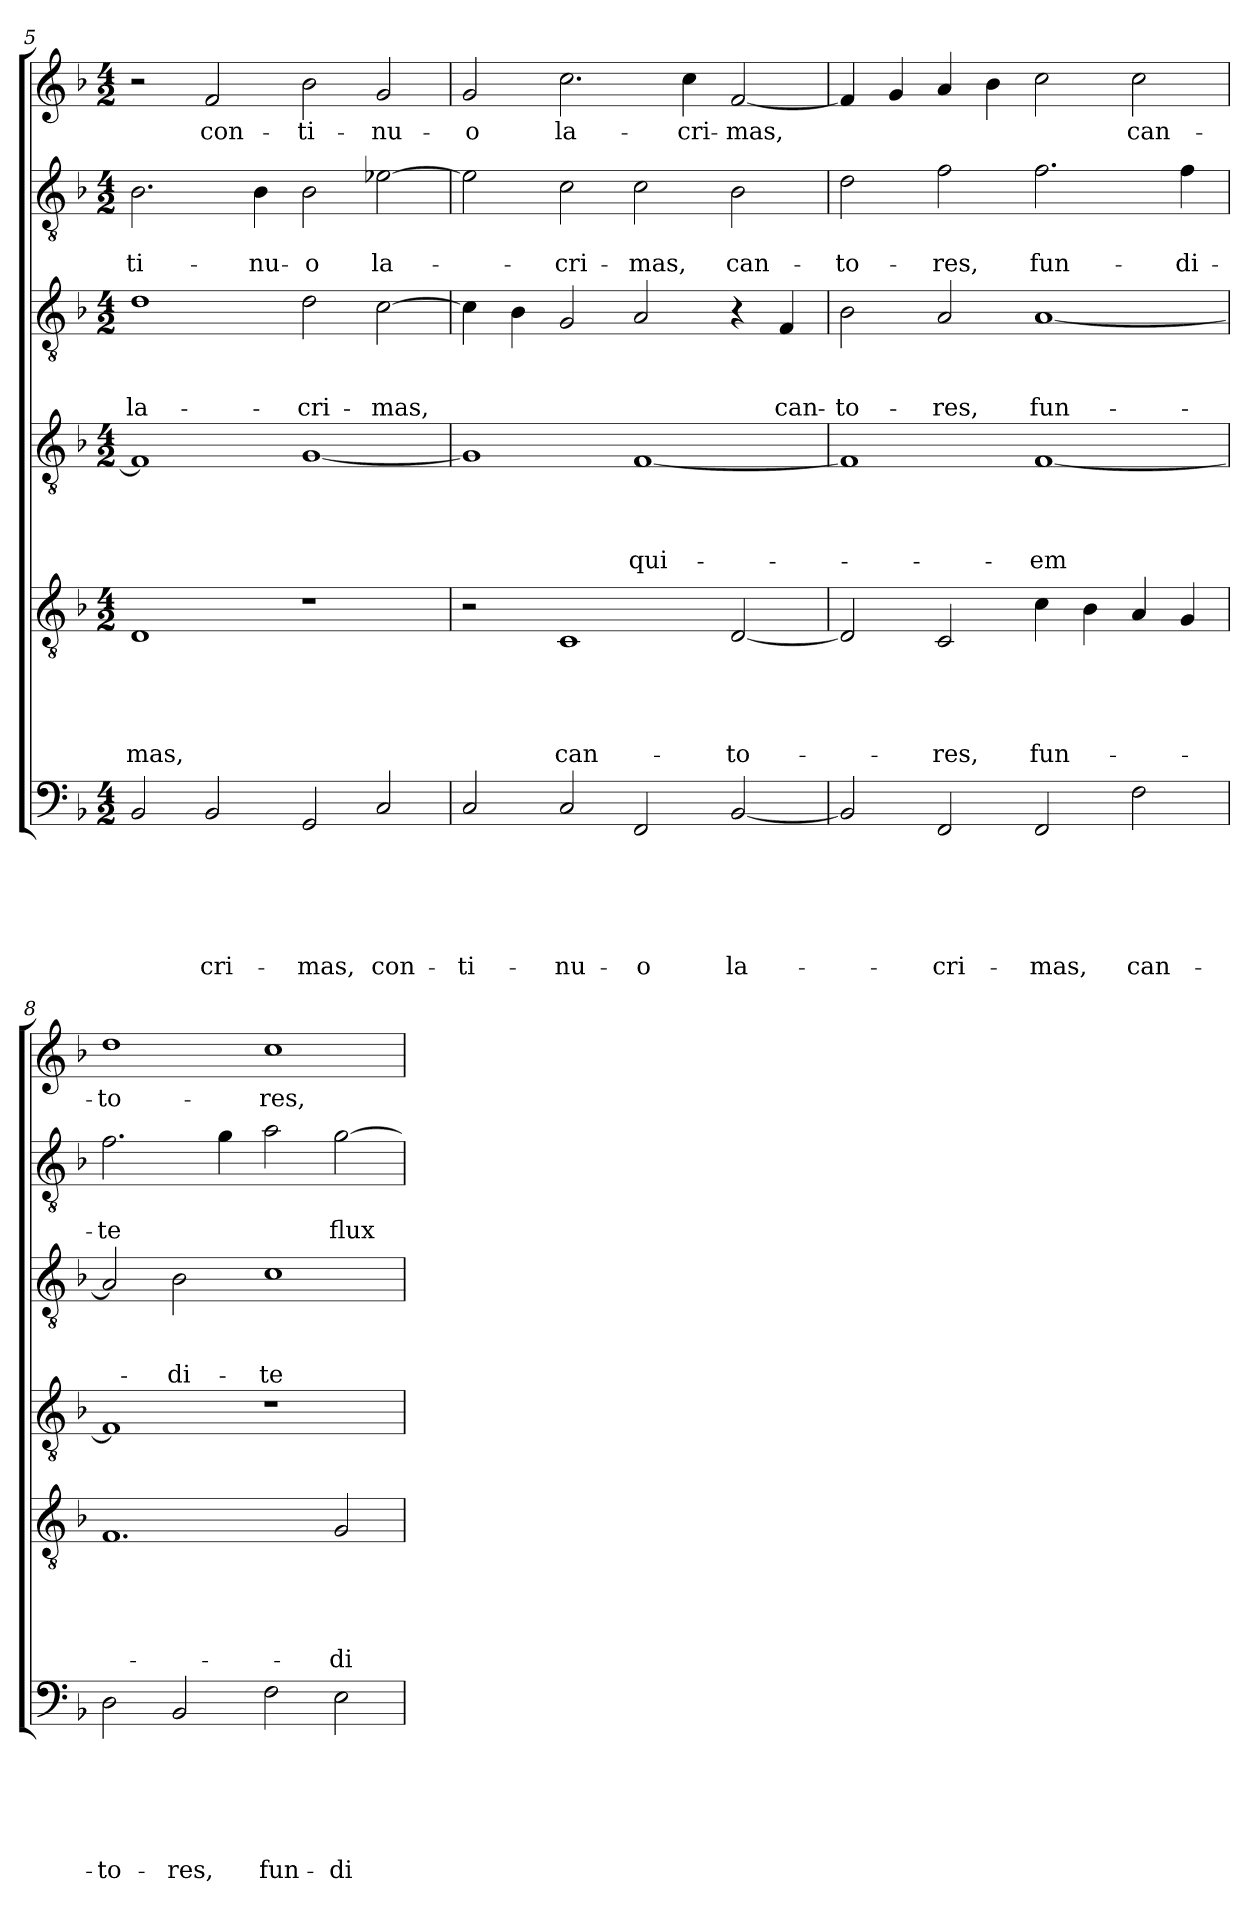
**kern	**text	**text	**text	**text	**text	**text	**kern	**text	**text	**text	**text	**text	**kern	**text	**text	**text	**text	**kern	**text	**text	**text	**kern	**text	**text	**kern	**text
*part6	*part6	*part6	*part6	*part6	*part6	*part6	*part5	*part5	*part5	*part5	*part5	*part5	*part4	*part4	*part4	*part4	*part4	*part3	*part3	*part3	*part3	*part2	*part2	*part2	*part1	*part1
*staff6	*staff6	*staff6	*staff6	*staff6	*staff6	*staff6	*staff5	*staff5	*staff5	*staff5	*staff5	*staff5	*staff4	*staff4	*staff4	*staff4	*staff4	*staff3	*staff3	*staff3	*staff3	*staff2	*staff2	*staff2	*staff1	*staff1
*clefF4	*	*	*	*	*	*	*clefGv2	*	*	*	*	*	*clefGv2	*	*	*	*	*clefGv2	*	*	*	*clefGv2	*	*	*clefG2	*
*k[b-]	*	*	*	*	*	*	*k[b-]	*	*	*	*	*	*k[b-]	*	*	*	*	*k[b-]	*	*	*	*k[b-]	*	*	*k[b-]	*
*F:	*	*	*	*	*	*	*F:	*	*	*	*	*	*F:	*	*	*	*	*F:	*	*	*	*F:	*	*	*F:	*
*M4/2	*	*	*	*	*	*	*M4/2	*	*	*	*	*	*M4/2	*	*	*	*	*M4/2	*	*	*	*M4/2	*	*	*M4/2	*
=5	=5	=5	=5	=5	=5	=5	=5	=5	=5	=5	=5	=5	=5	=5	=5	=5	=5	=5	=5	=5	=5	=5	=5	=5	=5	=5
!	!	!	!	!	!	!	!	!	!	!	!	!LO:LY:b	!	!	!	!	!	!	!	!	!LO:LY:b	!	!	!LO:LY:b	!	!
2BB-/	.	.	.	.	.	.	1D	.	.	.	.	-mas,	1F]	.	.	.	.	1d	.	.	la-	2.B-\	.	-ti-	2r	.
!	!	!	!	!	!	!LO:LY:b	!	!	!	!	!	!	!	!	!	!	!	!	!	!	!	!	!	!	!	!LO:LY:b
2BB-/	.	.	.	.	.	-cri-	.	.	.	.	.	.	.	.	.	.	.	.	.	.	.	.	.	.	2f/	con-
!	!	!	!	!	!	!	!	!	!	!	!	!	!	!	!	!	!	!	!	!	!	!	!	!LO:LY:b	!	!
.	.	.	.	.	.	.	.	.	.	.	.	.	.	.	.	.	.	.	.	.	.	4B-\	.	-nu-	.	.
!	!	!	!	!	!	!LO:LY:b	!	!	!	!	!	!	!	!	!	!	!	!	!	!	!LO:LY:b	!	!	!LO:LY:b	!	!LO:LY:b
2GG/	.	.	.	.	.	-mas,	1r	.	.	.	.	.	[1G	.	.	.	.	2d\	.	.	-cri-	2B-\	.	-o	2b-\	-ti-
!	!	!	!	!	!	!LO:LY:b	!	!	!	!	!	!	!	!	!	!	!	!	!	!	!LO:LY:b	!	!	!LO:LY:b	!	!LO:LY:b
2C/	.	.	.	.	.	con-	.	.	.	.	.	.	.	.	.	.	.	[2c\	.	.	-mas,	[2e-X\	.	la-	2g/	-nu-
=6	=6	=6	=6	=6	=6	=6	=6	=6	=6	=6	=6	=6	=6	=6	=6	=6	=6	=6	=6	=6	=6	=6	=6	=6	=6	=6
!	!	!	!	!	!	!LO:LY:b	!	!	!	!	!	!	!	!	!	!	!	!	!	!	!	!	!	!	!	!LO:LY:b
2C/	.	.	.	.	.	-ti-	2r	.	.	.	.	.	1G]	.	.	.	.	4c\]	.	.	.	2e-\]	.	.	2g/	-o
.	.	.	.	.	.	.	.	.	.	.	.	.	.	.	.	.	.	4B-\	.	.	.	.	.	.	.	.
!	!	!	!	!	!	!LO:LY:b	!	!	!	!	!	!LO:LY:b	!	!	!	!	!	!	!	!	!	!	!	!LO:LY:b	!	!LO:LY:b
2C/	.	.	.	.	.	-nu-	1C	.	.	.	.	can-	.	.	.	.	.	2G/	.	.	.	2c\	.	-cri-	2.cc\	la-
!	!	!	!	!	!	!LO:LY:b	!	!	!	!	!	!	!	!	!	!	!LO:LY:b	!	!	!	!	!	!	!LO:LY:b	!	!
2FF/	.	.	.	.	.	-o	.	.	.	.	.	.	[1F	.	.	.	-qui-	2A/	.	.	.	2c\	.	-mas,	.	.
!	!	!	!	!	!	!	!	!	!	!	!	!	!	!	!	!	!	!	!	!	!	!	!	!	!	!LO:LY:b
.	.	.	.	.	.	.	.	.	.	.	.	.	.	.	.	.	.	.	.	.	.	.	.	.	4cc\	-cri-
!	!	!	!	!	!	!LO:LY:b	!	!	!	!	!	!LO:LY:b	!	!	!	!	!	!	!	!	!	!	!	!LO:LY:b	!	!LO:LY:b
[2BB-/	.	.	.	.	.	la-	[2D/	.	.	.	.	-to-	.	.	.	.	.	4r	.	.	.	2B-\	.	can-	[2f/	-mas,
!	!	!	!	!	!	!	!	!	!	!	!	!	!	!	!	!	!	!	!	!	!LO:LY:b	!	!	!	!	!
.	.	.	.	.	.	.	.	.	.	.	.	.	.	.	.	.	.	4F/	.	.	can-	.	.	.	.	.
!!LO:LB:g=z
=7	=7	=7	=7	=7	=7	=7	=7	=7	=7	=7	=7	=7	=7	=7	=7	=7	=7	=7	=7	=7	=7	=7	=7	=7	=7	=7
!	!	!	!	!	!	!	!	!	!	!	!	!	!	!	!	!	!	!	!	!	!LO:LY:b	!	!	!LO:LY:b	!	!
2BB-/]	.	.	.	.	.	.	2D/]	.	.	.	.	.	1F]	.	.	.	.	2B-\	.	.	-to-	2d\	.	-to-	4f/]	.
.	.	.	.	.	.	.	.	.	.	.	.	.	.	.	.	.	.	.	.	.	.	.	.	.	4g/	.
!	!	!	!	!	!	!LO:LY:b	!	!	!	!	!	!LO:LY:b	!	!	!	!	!	!	!	!	!LO:LY:b	!	!	!LO:LY:b	!	!
2FF/	.	.	.	.	.	-cri-	2C/	.	.	.	.	-res,	.	.	.	.	.	2A/	.	.	-res,	2f\	.	-res,	4a/	.
.	.	.	.	.	.	.	.	.	.	.	.	.	.	.	.	.	.	.	.	.	.	.	.	.	4b-\	.
!	!	!	!	!	!	!LO:LY:b	!	!	!	!	!	!LO:LY:b	!	!	!	!	!LO:LY:b	!	!	!	!LO:LY:b	!	!	!LO:LY:b	!	!
2FF/	.	.	.	.	.	-mas,	4c\	.	.	.	.	fun-	[1F	.	.	.	-em	[1A	.	.	fun-	2.f\	.	fun-	2cc\	.
.	.	.	.	.	.	.	4B-\	.	.	.	.	.	.	.	.	.	.	.	.	.	.	.	.	.	.	.
!	!	!	!	!	!	!LO:LY:b	!	!	!	!	!	!	!	!	!	!	!	!	!	!	!	!	!	!	!	!LO:LY:b
2F\	.	.	.	.	.	can-	4A/	.	.	.	.	.	.	.	.	.	.	.	.	.	.	.	.	.	2cc\	can-
!	!	!	!	!	!	!	!	!	!	!	!	!	!	!	!	!	!	!	!	!	!	!	!	!LO:LY:b	!	!
.	.	.	.	.	.	.	4G/	.	.	.	.	.	.	.	.	.	.	.	.	.	.	4f\	.	-di-	.	.
=8	=8	=8	=8	=8	=8	=8	=8	=8	=8	=8	=8	=8	=8	=8	=8	=8	=8	=8	=8	=8	=8	=8	=8	=8	=8	=8
!	!	!	!	!	!	!LO:LY:b	!	!	!	!	!	!	!	!	!	!	!	!	!	!	!	!	!	!LO:LY:b	!	!LO:LY:b
2D\	.	.	.	.	.	-to-	1.F	.	.	.	.	.	1F]	.	.	.	.	2A/]	.	.	.	2.f\	.	-te	1dd	-to-
!	!	!	!	!	!	!LO:LY:b	!	!	!	!	!	!	!	!	!	!	!	!	!	!	!LO:LY:b	!	!	!	!	!
2BB-/	.	.	.	.	.	-res,	.	.	.	.	.	.	.	.	.	.	.	2B-\	.	.	-di-	.	.	.	.	.
.	.	.	.	.	.	.	.	.	.	.	.	.	.	.	.	.	.	.	.	.	.	4g\	.	.	.	.
!	!	!	!	!	!	!LO:LY:b	!	!	!	!	!	!	!	!	!	!	!	!	!	!	!LO:LY:b	!	!	!	!	!LO:LY:b
2F\	.	.	.	.	.	fun-	.	.	.	.	.	.	1r	.	.	.	.	1c	.	.	-te	2a\	.	.	1cc	-res,
!	!	!	!	!	!	!LO:LY:b	!	!	!	!	!	!LO:LY:b	!	!	!	!	!	!	!	!	!	!	!	!LO:LY:b	!	!
2E\	.	.	.	.	.	-di-	2G/	.	.	.	.	-di-	.	.	.	.	.	.	.	.	.	[2g\	.	flux-	.	.
=	=	=	=	=	=	=	=	=	=	=	=	=	=	=	=	=	=	=	=	=	=	=	=	=	=	=
*-	*-	*-	*-	*-	*-	*-	*-	*-	*-	*-	*-	*-	*-	*-	*-	*-	*-	*-	*-	*-	*-	*-	*-	*-	*-	*-
